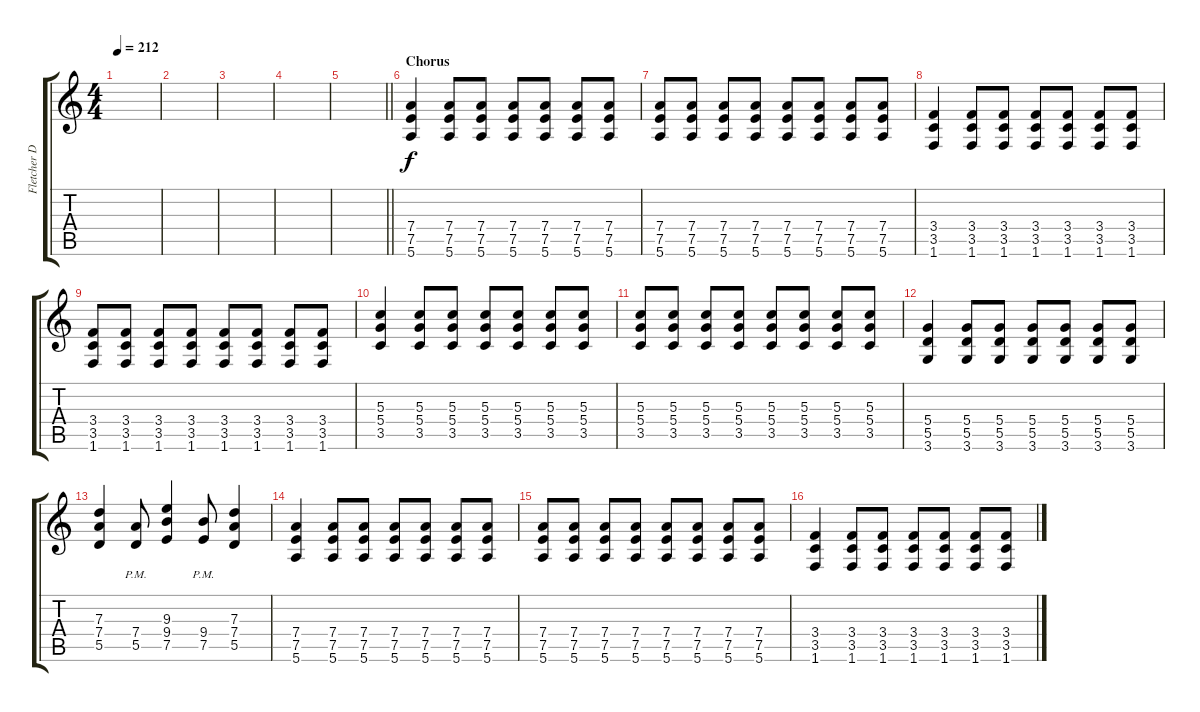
\track ("Fletcher Dragge - Guitar Rhythm" "Fletcher D") {instrument overdrivenguitar}
\staff {score tabs}
\tuning (E4 B3 G3 D3 A2 E2) {hide}
\ts (4 4)
\tempo 212
\clef g2
\ks c
|
|
|
|
\barLineRight lightlight
|
\section ("" "Chorus")
(7.4 7.5 5.6).4 (7.4 7.5 5.6).8 (7.4 7.5 5.6).8 (7.4 7.5 5.6).8 (7.4 7.5 5.6).8 (7.4 7.5 5.6).8 (7.4 7.5 5.6).8 |
(7.4 7.5 5.6).8 (7.4 7.5 5.6).8 (7.4 7.5 5.6).8 (7.4 7.5 5.6).8 (7.4 7.5 5.6).8 (7.4 7.5 5.6).8 (7.4 7.5 5.6).8 (7.4 7.5 5.6).8 |
(3.4 3.5 1.6).4 (3.4 3.5 1.6).8 (3.4 3.5 1.6).8 (3.4 3.5 1.6).8 (3.4 3.5 1.6).8 (3.4 3.5 1.6).8 (3.4 3.5 1.6).8 |
(3.4 3.5 1.6).8 (3.4 3.5 1.6).8 (3.4 3.5 1.6).8 (3.4 3.5 1.6).8 (3.4 3.5 1.6).8 (3.4 3.5 1.6).8 (3.4 3.5 1.6).8 (3.4 3.5 1.6).8 |
(5.3 5.4 3.5).4 (5.3 5.4 3.5).8 (5.3 5.4 3.5).8 (5.3 5.4 3.5).8 (5.3 5.4 3.5).8 (5.3 5.4 3.5).8 (5.3 5.4 3.5).8 |
(5.3 5.4 3.5).8 (5.3 5.4 3.5).8 (5.3 5.4 3.5).8 (5.3 5.4 3.5).8 (5.3 5.4 3.5).8 (5.3 5.4 3.5).8 (5.3 5.4 3.5).8 (5.3 5.4 3.5).8 |
(5.4 5.5 3.6).4 (5.4 5.5 3.6).8 (5.4 5.5 3.6).8 (5.4 5.5 3.6).8 (5.4 5.5 3.6).8 (5.4 5.5 3.6).8 (5.4 5.5 3.6).8 |
(7.3 7.4 5.5).4 (7.4{pm} 5.5{pm}).8 (9.3 9.4 7.5).4 (9.4{pm} 7.5{pm}).8 (7.3 7.4 5.5).4 |
(7.4 7.5 5.6).4 (7.4 7.5 5.6).8 (7.4 7.5 5.6).8 (7.4 7.5 5.6).8 (7.4 7.5 5.6).8 (7.4 7.5 5.6).8 (7.4 7.5 5.6).8 |
(7.4 7.5 5.6).8 (7.4 7.5 5.6).8 (7.4 7.5 5.6).8 (7.4 7.5 5.6).8 (7.4 7.5 5.6).8 (7.4 7.5 5.6).8 (7.4 7.5 5.6).8 (7.4 7.5 5.6).8 |
(3.4 3.5 1.6).4 (3.4 3.5 1.6).8 (3.4 3.5 1.6).8 (3.4 3.5 1.6).8 (3.4 3.5 1.6).8 (3.4 3.5 1.6).8 (3.4 3.5 1.6).8
